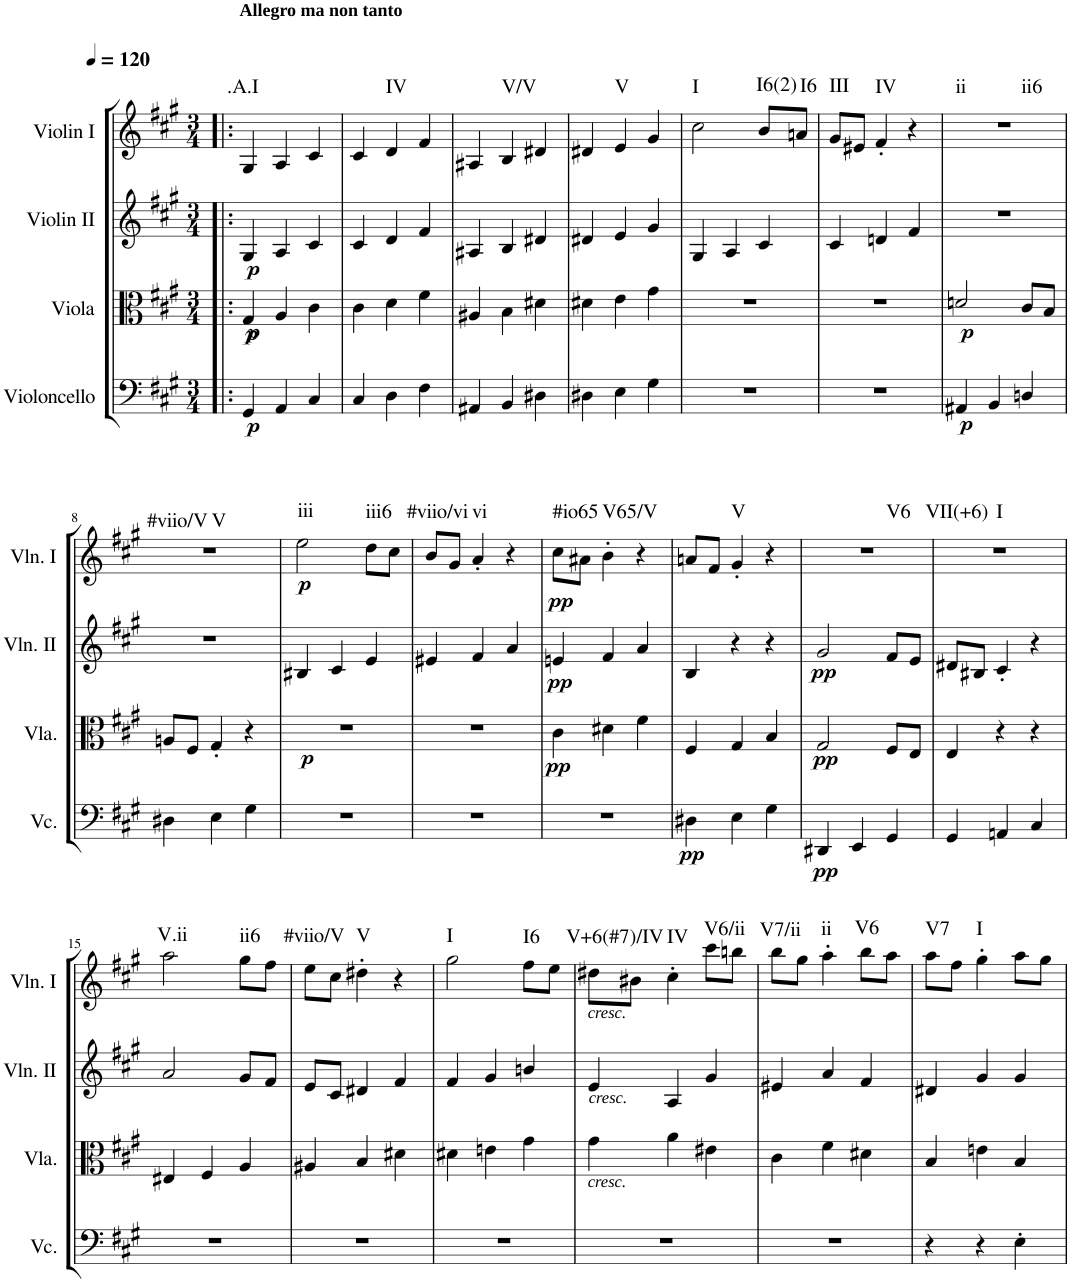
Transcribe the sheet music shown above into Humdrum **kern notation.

**kern	**dynam	**kern	**dynam	**kern	**dynam	**kern	**dynam	**harte
*part4	*part4	*part3	*part3	*part2	*part2	*part1	*part1	*part1
*staff4	*staff4	*staff3	*staff3	*staff2	*staff2	*staff1	*staff1	*
*I"Violoncello	*	*I"Viola	*	*I"Violin II	*	*I"Violin I	*	*
*I'Vc.	*	*I'Vla.	*	*I'Vln. II	*	*I'Vln. I	*	*
*clefF4	*	*clefC3	*	*clefG2	*	*clefG2	*	*
*k[f#c#g#]	*	*k[f#c#g#]	*	*k[f#c#g#]	*	*k[f#c#g#]	*	*
*M3/4	*	*M3/4	*	*M3/4	*	*M3/4	*	*
*MM120	*	*MM120	*	*MM120	*	*MM120	*	*
=1!|:	=1!|:	=1!|:	=1!|:	=1!|:	=1!|:	=1!|:	=1!|:	=1!|:
!	!	!	!	!	!	!LO:TX:a:B:t=Allegro ma non tanto	!	!
!	!LO:DY:b	!	!LO:DY:b	!	!	!	!	!
!	!	!	!LO:DY:n=1:b	!	!LO:DY:b	!	!	!LO:H:kt=.A.I
4GG#/	p	4G#/	p p	4G#/	p	4G#/	.	N
4AA/	.	4A/	.	4A/	.	4A/	.	.
4C#/	.	4c#\	.	4c#/	.	4c#/	.	.
=2	=2	=2	=2	=2	=2	=2	=2	=2
4C#/	.	4c#\	.	4c#/	.	4c#/	.	.
!	!	!	!	!	!	!	!	!LO:H:kt=IV
4D\	.	4d\	.	4d/	.	4d/	.	N
4F#\	.	4f#\	.	4f#/	.	4f#/	.	.
=3	=3	=3	=3	=3	=3	=3	=3	=3
4AA#X/	.	4A#X/	.	4A#X/	.	4A#X/	.	.
!	!	!	!	!	!	!	!	!LO:H:kt=V/V
4BB/	.	4B\	.	4B/	.	4B/	.	N
4D#X\	.	4d#X\	.	4d#X/	.	4d#X/	.	.
=4	=4	=4	=4	=4	=4	=4	=4	=4
4D#X\	.	4d#X\	.	4d#X/	.	4d#X/	.	.
!	!	!	!	!	!	!	!	!LO:H:kt=V
4E\	.	4e\	.	4e/	.	4e/	.	N
4G#\	.	4g#\	.	4g#/	.	4g#/	.	.
=5	=5	=5	=5	=5	=5	=5	=5	=5
!	!	!	!	!	!	!	!	!LO:H:kt=I
2.r	.	2.r	.	4G#/	.	2cc#\	.	N
.	.	.	.	4A/	.	.	.	.
!	!	!	!	!	!	!	!	!LO:H:kt=I6(2)
.	.	.	.	4c#/	.	8b/L	.	N
!	!	!	!	!	!	!	!	!LO:H:kt=I6
.	.	.	.	.	.	8an/J	.	N
=6	=6	=6	=6	=6	=6	=6	=6	=6
!	!	!	!	!	!	!	!	!LO:H:kt=III
2.r	.	2.r	.	4c#/	.	8g#/L	.	N
.	.	.	.	.	.	8e#X/J	.	.
!	!	!	!	!	!	!	!	!LO:H:kt=IV
.	.	.	.	4dn/	.	4f#'/	.	N
.	.	.	.	4f#/	.	4r	.	.
=7	=7	=7	=7	=7	=7	=7	=7	=7
!	!LO:DY:b	!	!LO:DY:b	!	!	!	!	!LO:H:n=1:kt=ii
!	!	!	!	!	!	!	!	!LO:H:n=2:kt=ii6
4AA#X/	p	2dn/	p	2.r	.	2.r	.	N N
4BB/	.	.	.	.	.	.	.	.
4Dn/	.	8c#/L	.	.	.	.	.	.
.	.	8B/J	.	.	.	.	.	.
!!LO:LB:g=z
=8	=8	=8	=8	=8	=8	=8	=8	=8
!	!	!	!	!	!	!	!	!LO:H:n=1:kt=#viio/V
!	!	!	!	!	!	!	!	!LO:H:n=2:kt=V
4D#X\	.	8An/L	.	2.r	.	2.r	.	N N
.	.	8F#/J	.	.	.	.	.	.
4E\	.	4G#'/	.	.	.	.	.	.
4G#\	.	4r	.	.	.	.	.	.
=9	=9	=9	=9	=9	=9	=9	=9	=9
!	!	!	!LO:DY:b	!	!	!	!LO:DY:b	!LO:H:kt=iii
2.r	.	2.r	p	4B#X/	.	2ee\	p	N
.	.	.	.	4c#/	.	.	.	.
!	!	!	!	!	!	!	!	!LO:H:kt=iii6
.	.	.	.	4e/	.	8dd\L	.	N
.	.	.	.	.	.	8cc#\J	.	.
=10	=10	=10	=10	=10	=10	=10	=10	=10
!	!	!	!	!	!	!	!	!LO:H:kt=#viio/vi
2.r	.	2.r	.	4e#X/	.	8b/L	.	N
.	.	.	.	.	.	8g#/J	.	.
!	!	!	!	!	!	!	!	!LO:H:kt=vi
.	.	.	.	4f#/	.	4a'/	.	N
.	.	.	.	4a/	.	4r	.	.
=11	=11	=11	=11	=11	=11	=11	=11	=11
!	!	!	!LO:DY:b	!	!LO:DY:b	!	!LO:DY:b	!LO:H:kt=#io65
2.r	.	4c#\	pp	4en/	pp	8cc#\L	pp	N
.	.	.	.	.	.	8a#X\J	.	.
!	!	!	!	!	!	!	!	!LO:H:kt=V65/V
.	.	4d#X\	.	4f#/	.	4b'\	.	N
.	.	4f#\	.	4a/	.	4r	.	.
=12	=12	=12	=12	=12	=12	=12	=12	=12
!	!LO:DY:b	!	!	!	!	!	!	!
4D#X\	pp	4F#/	.	4B/	.	8an/L	.	.
.	.	.	.	.	.	8f#/J	.	.
!	!	!	!	!	!	!	!	!LO:H:kt=V
4E\	.	4G#/	.	4r	.	4g#'/	.	N
4G#\	.	4B/	.	4r	.	4r	.	.
=13	=13	=13	=13	=13	=13	=13	=13	=13
!	!LO:DY:b	!	!LO:DY:b	!	!LO:DY:b	!	!	!LO:H:kt=V6
4DD#X/	pp	2G#/	pp	2g#/	pp	2.r	.	N
4EE/	.	.	.	.	.	.	.	.
4GG#/	.	8F#/L	.	8f#/L	.	.	.	.
.	.	8E/J	.	8e/J	.	.	.	.
=14	=14	=14	=14	=14	=14	=14	=14	=14
!	!	!	!	!	!	!	!	!LO:H:n=1:kt=VII(+6)
!	!	!	!	!	!	!	!	!LO:H:n=2:kt=I
4GG#/	.	4E/	.	8d#X/L	.	2.r	.	N N
.	.	.	.	8B#X/J	.	.	.	.
4AAn/	.	4r	.	4c#'/	.	.	.	.
4C#/	.	4r	.	4r	.	.	.	.
!!LO:LB:g=z
=15	=15	=15	=15	=15	=15	=15	=15	=15
!	!	!	!	!	!	!	!	!LO:H:kt=V.ii
2.r	.	4E#X/	.	2a/	.	2aa\	.	N
.	.	4F#/	.	.	.	.	.	.
!	!	!	!	!	!	!	!	!LO:H:kt=ii6
.	.	4A/	.	8g#/L	.	8gg#\L	.	N
.	.	.	.	8f#/J	.	8ff#\J	.	.
=16	=16	=16	=16	=16	=16	=16	=16	=16
!	!	!	!	!	!	!	!	!LO:H:kt=#viio/V
2.r	.	4A#X/	.	8e/L	.	8ee\L	.	N
.	.	.	.	8c#/J	.	8cc#\J	.	.
!	!	!	!	!	!	!	!	!LO:H:kt=V
.	.	4B/	.	4d#X/	.	4dd#X'\	.	N
.	.	4d#X\	.	4f#/	.	4r	.	.
=17	=17	=17	=17	=17	=17	=17	=17	=17
!	!	!	!	!	!	!	!	!LO:H:kt=I
2.r	.	4d#X\	.	4f#/	.	2gg#\	.	N
.	.	4en\	.	4g#/	.	.	.	.
!	!	!	!	!	!	!	!	!LO:H:kt=I6
.	.	4g#\	.	4bn/	.	8ff#\L	.	N
.	.	.	.	.	.	8ee\J	.	.
=18	=18	=18	=18	=18	=18	=18	=18	=18
!	!	!	!	!	!	!LO:TX:b:i:t=cresc.	!	!
!	!	!	!	!LO:TX:b:i:t=cresc.	!	!	!	!
!	!	!LO:TX:b:i:t=cresc.	!	!	!	!	!	!LO:H:kt=V+6(#7)/IV
2.r	.	4g#\	.	4e/	.	8dd#X\L	.	N
.	.	.	.	.	.	8b#X\J	.	.
!	!	!	!	!	!	!	!	!LO:H:kt=IV
.	.	4a\	.	4A/	.	4cc#'\	.	N
!	!	!	!	!	!	!	!	!LO:H:kt=V6/ii
.	.	4e#X\	.	4g#/	.	8ccc#\L	.	N
.	.	.	.	.	.	8bbn\J	.	.
=19	=19	=19	=19	=19	=19	=19	=19	=19
!	!	!	!	!	!	!	!	!LO:H:kt=V7/ii
2.r	.	4c#\	.	4e#X/	.	8bb\L	.	N
.	.	.	.	.	.	8gg#\J	.	.
!	!	!	!	!	!	!	!	!LO:H:kt=ii
.	.	4f#\	.	4a/	.	4aa'\	.	N
!	!	!	!	!	!	!	!	!LO:H:kt=V6
.	.	4d#X\	.	4f#/	.	8bb\L	.	N
.	.	.	.	.	.	8aa\J	.	.
=20	=20	=20	=20	=20	=20	=20	=20	=20
!	!	!	!	!	!	!	!	!LO:H:kt=V7
4r	.	4B/	.	4d#X/	.	8aa\L	.	N
.	.	.	.	.	.	8ff#\J	.	.
!	!	!	!	!	!	!	!	!LO:H:kt=I
4r	.	4en\	.	4g#/	.	4gg#'\	.	N
4E'\	.	4B/	.	4g#/	.	8aa\L	.	.
.	.	.	.	.	.	8gg#\J	.	.
=	=	=	=	=	=	=	=	=
*-	*-	*-	*-	*-	*-	*-	*-	*-
